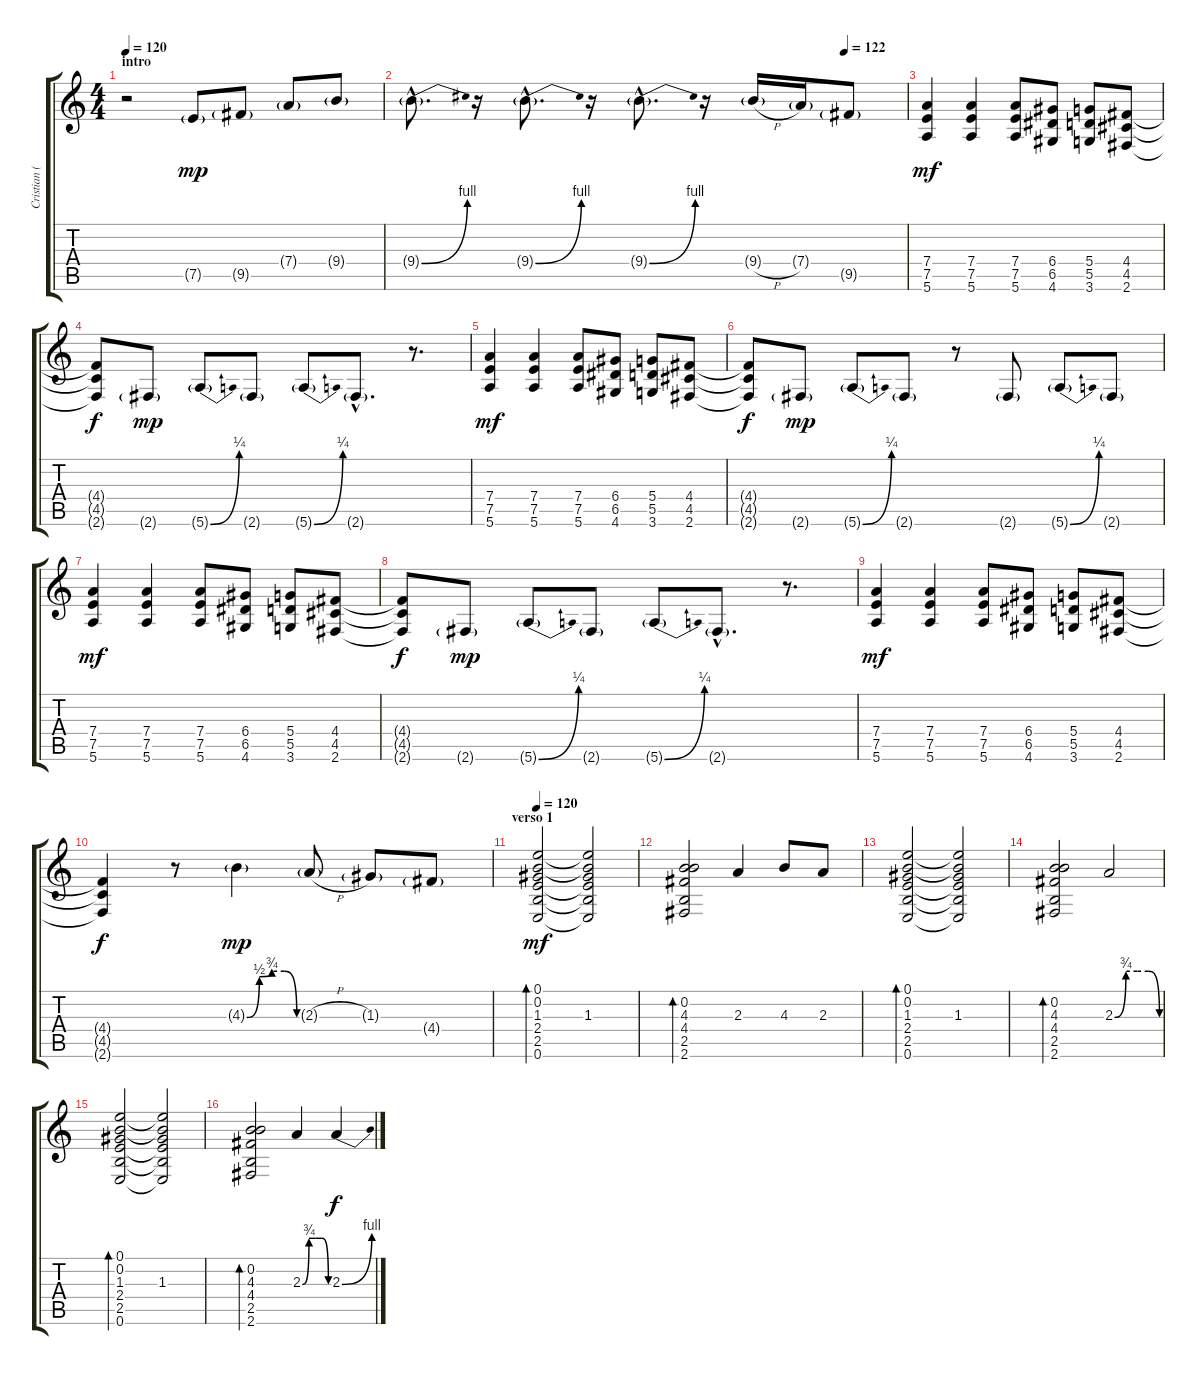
\track ("Cristian (guitarra)" "Cristian (") {instrument electricguitarclean}
\staff {score tabs}
\tuning (E4 B3 G3 D3 A2 E2) {hide}
\ts (4 4)
\section ("" "intro")
\tempo 120
\clef g2
\ks c
r.2{dy mp instrument electricguitarclean} 7.5{g}.8 9.5{g}.8 7.4{g}.8 9.4{g}.8 |
\tempo (122 0.875)
9.4{be (bend 0 0 60 4) g hac}.8{d} r.16 9.4{be (bend 0 0 60 4) g hac}.8{d} r.16 9.4{be (bend 0 0 60 4) g hac}.8{d} r.16 9.4{h g}.16 7.4{g}.16 9.5{g}.8 |
(7.4 7.5 5.6).4{dy mf} (7.4 7.5 5.6).4 (7.4 7.5 5.6).8 (6.4 6.5 4.6).8 (5.4 5.5 3.6).8 (4.4 4.5 2.6).8 |
(4.4{t} 4.5{t} 2.6{t}).8{dy f} 2.6{g}.8{dy mp} 5.6{be (bend 0 0 60 1) g}.8 2.6{g}.8 5.6{be (bend 0 0 60 1) g}.8 2.6{g hac}.8{d} r.8{d} |
(7.4 7.5 5.6).4{dy mf} (7.4 7.5 5.6).4 (7.4 7.5 5.6).8 (6.4 6.5 4.6).8 (5.4 5.5 3.6).8 (4.4 4.5 2.6).8 |
(4.4{t} 4.5{t} 2.6{t}).8{dy f} 2.6{g}.8{dy mp} 5.6{be (bend 0 0 60 1) g}.8 2.6{g}.8 r.8 2.6{g}.8 5.6{be (bend 0 0 60 1) g}.8 2.6{g}.8 |
(7.4 7.5 5.6).4{dy mf} (7.4 7.5 5.6).4 (7.4 7.5 5.6).8 (6.4 6.5 4.6).8 (5.4 5.5 3.6).8 (4.4 4.5 2.6).8 |
(4.4{t} 4.5{t} 2.6{t}).8{dy f} 2.6{g}.8{dy mp} 5.6{be (bend 0 0 60 1) g}.8 2.6{g}.8 5.6{be (bend 0 0 60 1) g}.8 2.6{g hac}.8{d} r.8{d} |
(7.4 7.5 5.6).4{dy mf} (7.4 7.5 5.6).4 (7.4 7.5 5.6).8 (6.4 6.5 4.6).8 (5.4 5.5 3.6).8 (4.4 4.5 2.6).8 |
(4.4{t} 4.5{t} 2.6{t}).4{dy f} r.8 4.3{be (custom 0 0 15 2 30 3 45 3 60 0) g}.4{dy mp} 2.3{h g}.8 1.3{g}.8 4.4{g}.8 |
\section ("" "verso 1")
\tempo 120
(0.1 0.2 1.3 2.4 2.5 0.6).2{bd 120 dy mf} (0.1{t} 0.2{t} 1.3 2.4{t} 2.5{t} 0.6{t}).2 |
(0.2 4.3 4.4 2.5 2.6).2{bd 120} 2.3.4 4.3.8 2.3.8 |
(0.1 0.2 1.3 2.4 2.5 0.6).2{bd 120} (0.1{t} 0.2{t} 1.3 2.4{t} 2.5{t} 0.6{t}).2 |
(0.2 4.3 4.4 2.5 2.6).2{bd 120} 2.3{be (custom 0 0 15 3 30 3 45 3 60 0)}.2 |
(0.1 0.2 1.3 2.4 2.5 0.6).2{bd 120} (0.1{t} 0.2{t} 1.3 2.4{t} 2.5{t} 0.6{t}).2 |
(0.2 4.3 4.4 2.5 2.6).2{bd 120} 2.3{be (custom 0 0 15 3 30 3 45 3 60 0)}.4 2.3{be (bend 0 0 60 4)}.4{dy f}
